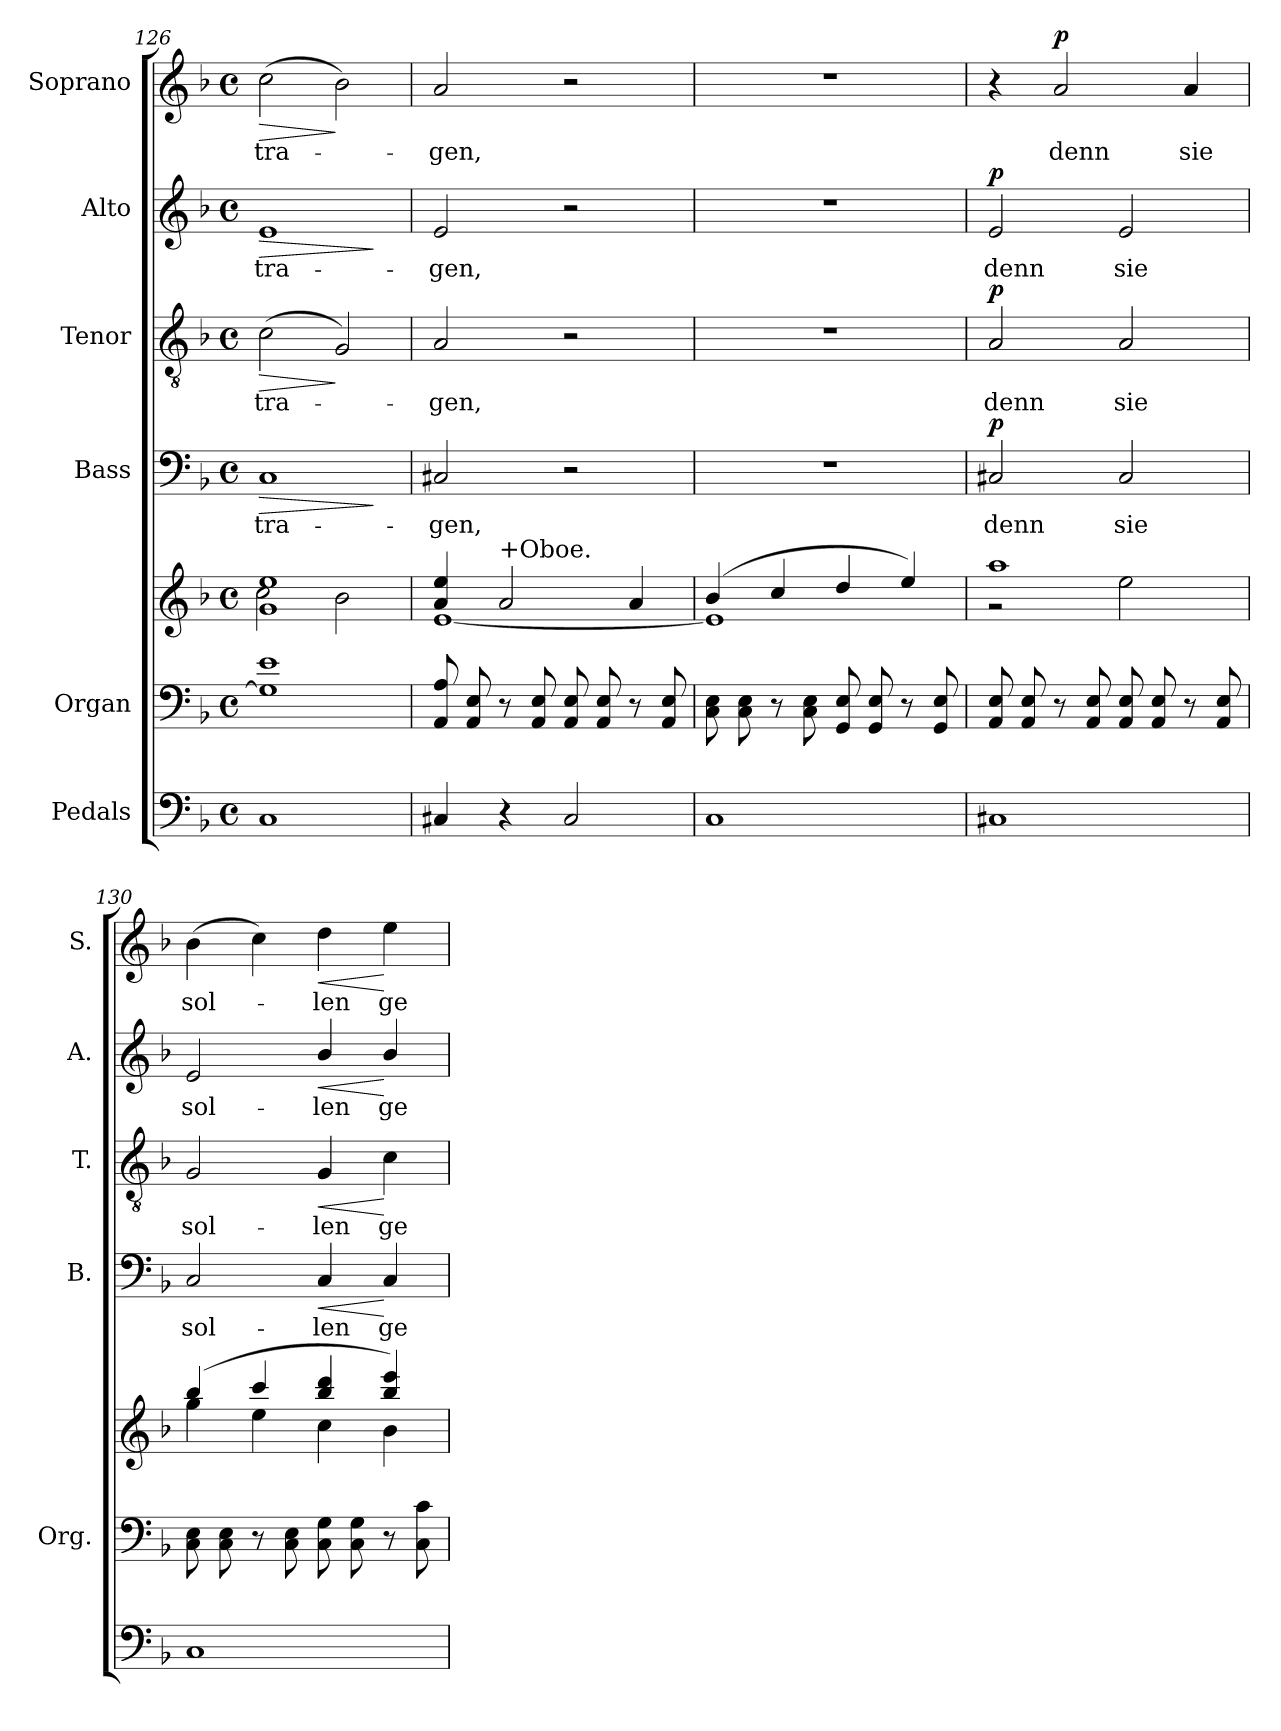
**kern	**kern	**kern	**kern	**text	**dynam	**kern	**text	**dynam	**kern	**text	**dynam	**kern	**text	**dynam
*part6	*part5	*part5	*part4	*part4	*part4	*part3	*part3	*part3	*part2	*part2	*part2	*part1	*part1	*part1
*staff7	*staff6	*staff5	*staff4	*staff4	*staff4	*staff3	*staff3	*staff3	*staff2	*staff2	*staff2	*staff1	*staff1	*staff1
*I"Pedals	*I"Organ	*	*I"Bass	*	*	*I"Tenor	*	*	*I"Alto	*	*	*I"Soprano	*	*
*	*I'Org.	*	*I'B.	*	*	*I'T.	*	*	*I'A.	*	*	*I'S.	*	*
*clefF4	*clefF4	*clefG2	*clefF4	*	*	*clefGv2	*	*	*clefG2	*	*	*clefG2	*	*
*	*	*	*	*	*	*ITrd7c12	*	*	*	*	*	*	*	*
*k[b-]	*k[b-]	*k[b-]	*k[b-]	*	*	*k[b-]	*	*	*k[b-]	*	*	*k[b-]	*	*
*F:	*F:	*F:	*F:	*	*	*F:	*	*	*F:	*	*	*F:	*	*
*M4/4	*M4/4	*M4/4	*M4/4	*	*	*M4/4	*	*	*M4/4	*	*	*M4/4	*	*
*met(c)	*met(c)	*met(c)	*met(c)	*	*	*met(c)	*	*	*met(c)	*	*	*met(c)	*	*
=126	=126	=126	=126	=126	=126	=126	=126	=126	=126	=126	=126	=126	=126	=126
*	*	*^	*	*	*	*	*	*	*	*	*	*	*	*
!	!	!	!	!	!LO:LY:b:color=#000000	!LO:HP:b	!	!	!	!	!	!	!	!	!
!	!	!	!	!	!	!	!	!LO:LY:b:color=#000000	!LO:HP:b	!	!	!	!	!	!
!	!	!	!	!	!	!	!	!	!	!	!LO:LY:b:color=#000000	!LO:HP:b	!	!	!
!	!	!	!	!	!	!	!	!	!	!	!	!	!	!LO:LY:b:color=#000000	!LO:HP:b
1Ci	1Gi] 1ei	1gi 1eei	2cci\	1Ci	tra-	>	(2Ci\	tra-	>	1ei	tra-	>	(2cci\	tra-	>
.	.	.	2b-i\	.	.	.	2GGi/)	.	]	.	.	.	2b-i\)	.	]
*	*	*v	*v	*	*	*	*	*	*	*	*	*	*	*	*
.	.	.	.	.	]	.	.	.	.	.	]	.	.	.
!!LO:PB:g=z
=127	=127	=127	=127	=127	=127	=127	=127	=127	=127	=127	=127	=127	=127	=127
*	*	*^	*	*	*	*	*	*	*	*	*	*	*	*
!	!	!	!	!	!LO:LY:b:color=#000000	!	!	!	!	!	!	!	!	!	!
!	!	!	!	!	!	!	!	!LO:LY:b:color=#000000	!	!	!	!	!	!	!
!	!	!	!	!	!	!	!	!	!	!	!LO:LY:b:color=#000000	!	!	!	!
!	!	!	!	!	!	!	!	!	!	!	!	!	!	!LO:LY:b:color=#000000	!
4C#Xi/	8AAi/ 8Ai	4ai/ 4eei	[1ei	2C#Xi/	-gen,	.	2AAi/	-gen,	.	2ei/	-gen,	.	2ai/	-gen,	.
.	8AAi/ 8Ei	.	.	.	.	.	.	.	.	.	.	.	.	.	.
!	!	!LO:TX:a:t=+Oboe.	!	!	!	!	!	!	!	!	!	!	!	!	!
4r	8r	2ai/	.	.	.	.	.	.	.	.	.	.	.	.	.
.	8AAi/ 8Ei	.	.	.	.	.	.	.	.	.	.	.	.	.	.
2C#i/	8AAi/ 8Ei	.	.	2r	.	.	2r	.	.	2r	.	.	2r	.	.
.	8AAi/ 8Ei	.	.	.	.	.	.	.	.	.	.	.	.	.	.
.	8r	4ai/	.	.	.	.	.	.	.	.	.	.	.	.	.
.	8AAi/ 8Ei	.	.	.	.	.	.	.	.	.	.	.	.	.	.
=128	=128	=128	=128	=128	=128	=128	=128	=128	=128	=128	=128	=128	=128	=128	=128
1Ci	8Ci\ 8Ei	(4b-i/	1ei]	1r	.	.	1r	.	.	1r	.	.	1r	.	.
.	8Ci\ 8Ei	.	.	.	.	.	.	.	.	.	.	.	.	.	.
.	8r	4cci/	.	.	.	.	.	.	.	.	.	.	.	.	.
.	8Ci\ 8Ei	.	.	.	.	.	.	.	.	.	.	.	.	.	.
.	8GGi/ 8Ei	4ddi/	.	.	.	.	.	.	.	.	.	.	.	.	.
.	8GGi/ 8Ei	.	.	.	.	.	.	.	.	.	.	.	.	.	.
.	8r	4eei/)	.	.	.	.	.	.	.	.	.	.	.	.	.
.	8GGi/ 8Ei	.	.	.	.	.	.	.	.	.	.	.	.	.	.
=129	=129	=129	=129	=129	=129	=129	=129	=129	=129	=129	=129	=129	=129	=129	=129
!	!	!	!	!	!LO:LY:b:color=#000000	!	!	!	!	!	!	!	!	!	!
!	!	!	!	!	!	!	!	!LO:LY:b:color=#000000	!	!	!	!	!	!	!
!	!	!	!	!	!	!	!	!	!	!	!LO:LY:b:color=#000000	!	!	!	!
1C#Xi	8AAi/ 8Ei	1aai	2r	2C#Xi/	denn	p	2AAi/	denn	p	2ei/	denn	p	4r	.	.
.	8AAi/ 8Ei	.	.	.	.	.	.	.	.	.	.	.	.	.	.
!	!	!	!	!	!	!	!	!	!	!	!	!	!	!LO:LY:b:color=#000000	!
.	8r	.	.	.	.	.	.	.	.	.	.	.	2ai/	denn	p
.	8AAi/ 8Ei	.	.	.	.	.	.	.	.	.	.	.	.	.	.
!	!	!	!	!	!LO:LY:b:color=#000000	!	!	!	!	!	!	!	!	!	!
!	!	!	!	!	!	!	!	!LO:LY:b:color=#000000	!	!	!	!	!	!	!
!	!	!	!	!	!	!	!	!	!	!	!LO:LY:b:color=#000000	!	!	!	!
.	8AAi/ 8Ei	.	2eei\	2C#i/	sie	.	2AAi/	sie	.	2ei/	sie	.	.	.	.
.	8AAi/ 8Ei	.	.	.	.	.	.	.	.	.	.	.	.	.	.
!	!	!	!	!	!	!	!	!	!	!	!	!	!	!LO:LY:b:color=#000000	!
.	8r	.	.	.	.	.	.	.	.	.	.	.	4ai/	sie	.
.	8AAi/ 8Ei	.	.	.	.	.	.	.	.	.	.	.	.	.	.
=130	=130	=130	=130	=130	=130	=130	=130	=130	=130	=130	=130	=130	=130	=130	=130
!	!	!	!	!	!LO:LY:b:color=#000000	!	!	!	!	!	!	!	!	!	!
!	!	!	!	!	!	!	!	!LO:LY:b:color=#000000	!	!	!	!	!	!	!
!	!	!	!	!	!	!	!	!	!	!	!LO:LY:b:color=#000000	!	!	!	!
!	!	!	!	!	!	!	!	!	!	!	!	!	!	!LO:LY:b:color=#000000	!
1Ci	8Ci\ 8Ei	(4bb-i/	4ggi\	2Ci/	sol-	.	2GGi/	sol-	.	2ei/	sol-	.	(4b-i\	sol-	.
.	8Ci\ 8Ei	.	.	.	.	.	.	.	.	.	.	.	.	.	.
.	8r	4ccci/	4eei\	.	.	.	.	.	.	.	.	.	4cci\)	.	.
.	8Ci\ 8Ei	.	.	.	.	.	.	.	.	.	.	.	.	.	.
!	!	!	!	!	!LO:LY:b:color=#000000	!LO:HP:b	!	!	!	!	!	!	!	!	!
!	!	!	!	!	!	!	!	!LO:LY:b:color=#000000	!LO:HP:b	!	!	!	!	!	!
!	!	!	!	!	!	!	!	!	!	!	!LO:LY:b:color=#000000	!LO:HP:b	!	!	!
!	!	!	!	!	!	!	!	!	!	!	!	!	!	!LO:LY:b:color=#000000	!LO:HP:b
.	8Ci\ 8Gi	4bb-i/ 4dddi	4cci\	4Ci/	-len	<	4GGi/	-len	<	4b-i/	-len	<	4ddi\	-len	<
.	8Ci\ 8Gi	.	.	.	.	.	.	.	.	.	.	.	.	.	.
!	!	!	!	!	!LO:LY:b:color=#000000	!	!	!	!	!	!	!	!	!	!
!	!	!	!	!	!	!	!	!LO:LY:b:color=#000000	!	!	!	!	!	!	!
!	!	!	!	!	!	!	!	!	!	!	!LO:LY:b:color=#000000	!	!	!	!
!	!	!	!	!	!	!	!	!	!	!	!	!	!	!LO:LY:b:color=#000000	!
.	8r	4bb-i/ 4eeei)	4b-i\	4Ci/	ge-	[	4Ci\	ge-	[	4b-i/	ge-	[	4eei\	ge-	[
.	8Ci\ 8ci	.	.	.	.	.	.	.	.	.	.	.	.	.	.
*	*	*v	*v	*	*	*	*	*	*	*	*	*	*	*	*
=	=	=	=	=	=	=	=	=	=	=	=	=	=	=
*-	*-	*-	*-	*-	*-	*-	*-	*-	*-	*-	*-	*-	*-	*-
